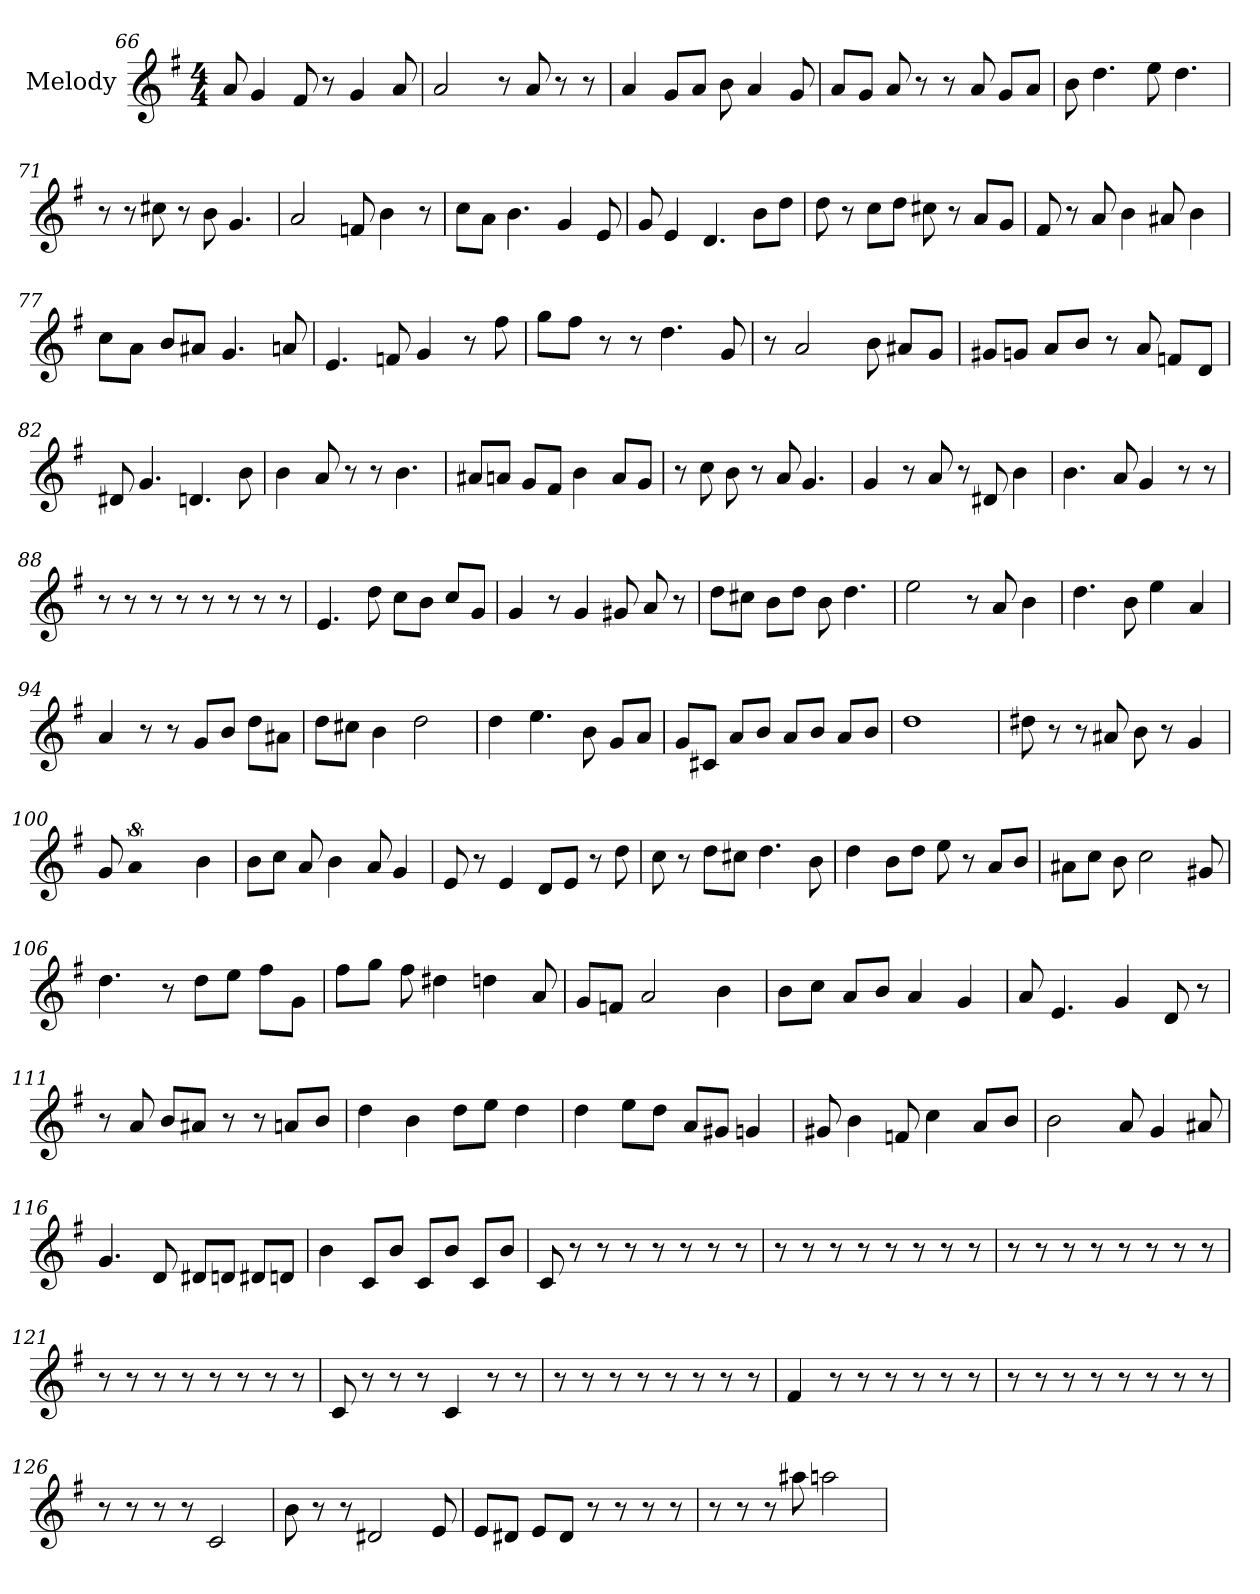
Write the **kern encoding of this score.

**kern
*part1
*staff1
*I"Melody
*clefG2
*k[f#]
*G:
*M4/4
=66
8a
4g
8f#
8r
4g
8a
=67
2a
8r
8a
8r
8r
=68
4a
8g/L
8a/J
8b
4a
8g
=69
8a/L
8g/J
8a
8r
8r
8a
8g/L
8a/J
=70
8b
4.dd
8ee
4.dd
=71
8r
8r
8cc#
8r
8b
4.g
=72
2a
8f
4b
8r
=73
8cc\L
8a\J
4.b
4g
8e
=74
8g
4e
4.d
8b\L
8dd\J
=75
8dd
8r
8cc\L
8dd\J
8cc#
8r
8a/L
8g/J
=76
8f#
8r
8a
4b
8a#
4b
=77
8cc\L
8a\J
8b/L
8a#/J
4.g
8a
=78
4.e
8f
4g
8r
8ff#
=79
8gg\L
8ff#\J
8r
8r
4.dd
8g
=80
8r
2a
8b
8a#/L
8g/J
=81
8g#/L
8g/J
8a/L
8b/J
8r
8a
8f/L
8d/J
=82
8d#
4.g
4.d
8b
=83
4b
8a
8r
8r
4.b
=84
8a#/L
8a/J
8g/L
8f#/J
4b
8a/L
8g/J
=85
8r
8cc
8b
8r
8a
4.g
=86
4g
8r
8a
8r
8d#
4b
=87
4.b
8a
4g
8r
8r
=88
8r
8r
8r
8r
8r
8r
8r
8r
=89
4.e
8dd
8cc\L
8b\J
8cc/L
8g/J
=90
4g
8r
4g
8g#
8a
8r
=91
8dd\L
8cc#\J
8b\L
8dd\J
8b
4.dd
=92
2ee
8r
8a
4b
=93
4.dd
8b
4ee
4a
=94
4a
8r
8r
8g/L
8b/J
8dd\L
8a#\J
=95
8dd\L
8cc#\J
4b
2dd
=96
4dd
4.ee
8b
8g/L
8a/J
=97
8g/L
8c#/J
8a/L
8b/J
8a/L
8b/J
8a/L
8b/J
=98
1dd
=99
8dd#
8r
8r
8a#
8b
8r
4g
=100
8g
!LO:N:vis=2
8%5a
4b
=101
8b\L
8cc\J
8a
4b
8a
4g
=102
8e
8r
4e
8d/L
8e/J
8r
8dd
=103
8cc
8r
8dd\L
8cc#\J
4.dd
8b
=104
4dd
8b\L
8dd\J
8ee
8r
8a/L
8b/J
=105
8a#\L
8cc\J
8b
2cc
8g#
=106
4.dd
8r
8dd\L
8ee\J
8ff#\L
8g\J
=107
8ff#\L
8gg\J
8ff#
4dd#
4dd
8a
=108
8g/L
8f/J
2a
4b
=109
8b\L
8cc\J
8a/L
8b/J
4a
4g
=110
8a
4.e
4g
8d
8r
=111
8r
8a
8b/L
8a#/J
8r
8r
8a/L
8b/J
=112
4dd
4b
8dd\L
8ee\J
4dd
=113
4dd
8ee\L
8dd\J
8a/L
8g#/J
4g
=114
8g#
4b
8f
4cc
8a/L
8b/J
=115
2b
8a
4g
8a#
=116
4.g
8d
8d#/L
8d/J
8d#/L
8d/J
=117
4b
8c/L
8b/J
8c/L
8b/J
8c/L
8b/J
=118
8c
8r
8r
8r
8r
8r
8r
8r
=119
8r
8r
8r
8r
8r
8r
8r
8r
=120
8r
8r
8r
8r
8r
8r
8r
8r
=121
8r
8r
8r
8r
8r
8r
8r
8r
=122
8c
8r
8r
8r
4c
8r
8r
=123
8r
8r
8r
8r
8r
8r
8r
8r
=124
4f#
8r
8r
8r
8r
8r
8r
=125
8r
8r
8r
8r
8r
8r
8r
8r
=126
8r
8r
8r
8r
2c
=127
8b
8r
8r
2d#
8e
=128
8e/L
8d#/J
8e/L
8d#/J
8r
8r
8r
8r
=129
8r
8r
8r
8aa#
2aa
=
*-
